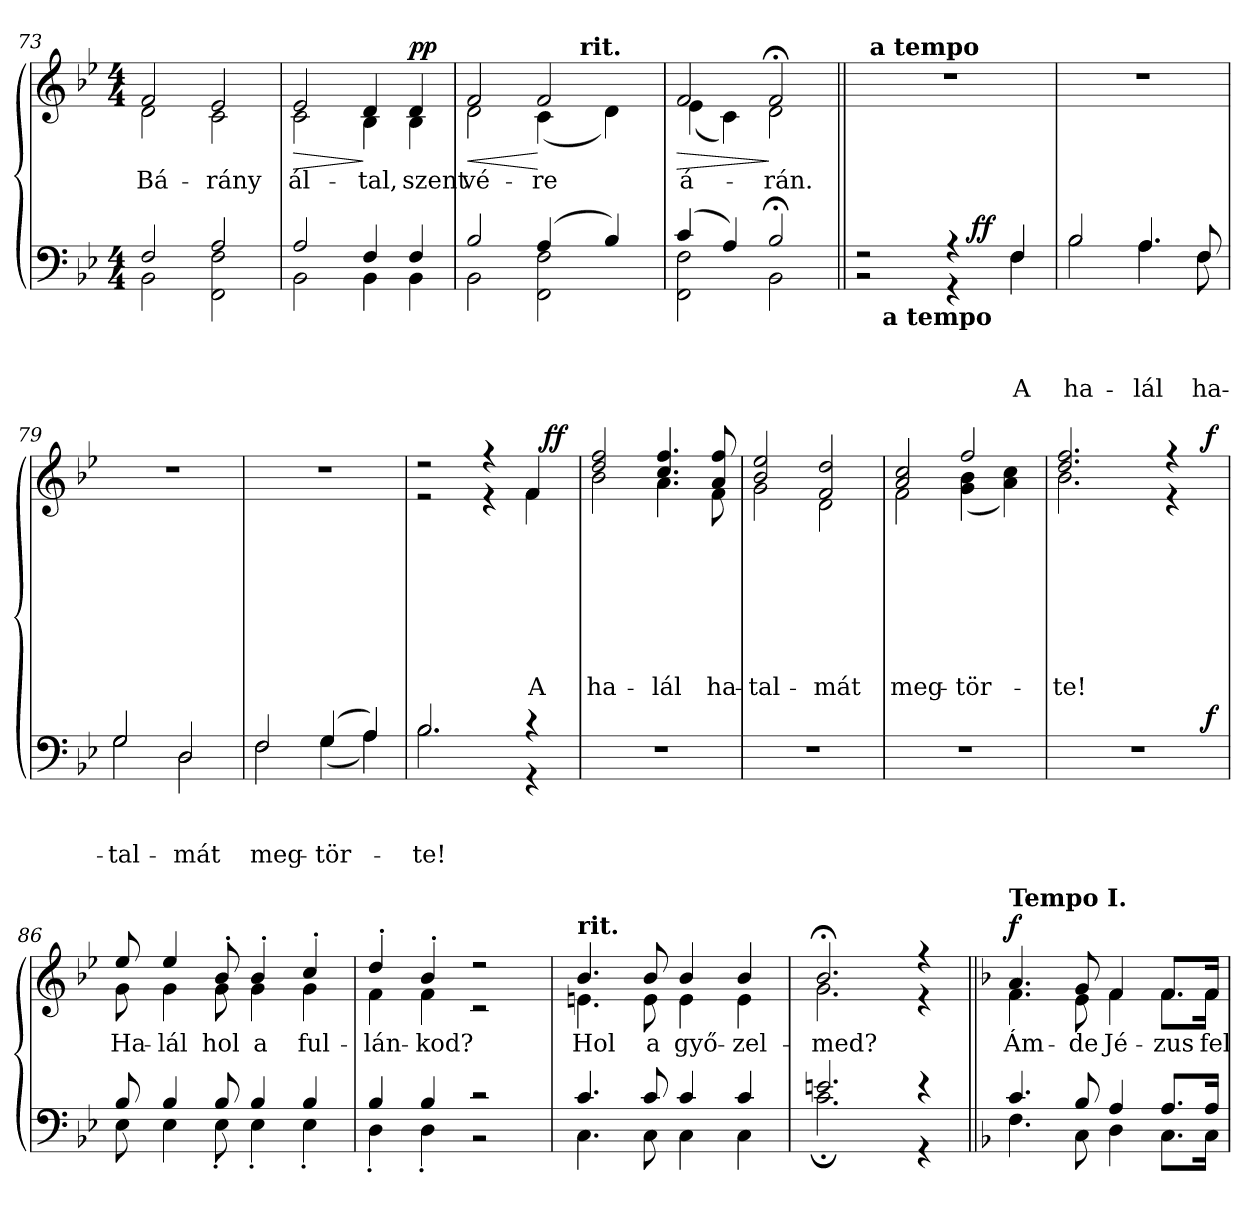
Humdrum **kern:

**kern	**text	**text	**text	**dynam	**kern	**text	**text	**text	**text	**text	**text	**text	**dynam
*part2	*part2	*part2	*part2	*part2	*part1	*part1	*part1	*part1	*part1	*part1	*part1	*part1	*part1
*staff2	*staff2	*staff2	*staff2	*staff2	*staff1	*staff1	*staff1	*staff1	*staff1	*staff1	*staff1	*staff1	*staff1
*clefF4	*	*	*	*	*clefG2	*	*	*	*	*	*	*	*
*k[b-e-]	*	*	*	*	*k[b-e-]	*	*	*	*	*	*	*	*
*g:	*	*	*	*	*g:	*	*	*	*	*	*	*	*
*M4/4	*	*	*	*	*M4/4	*	*	*	*	*	*	*	*
=73	=73	=73	=73	=73	=73	=73	=73	=73	=73	=73	=73	=73	=73
*^	*	*	*	*	*^	*	*	*	*	*	*	*	*
!	!	!	!	!	!	!	!	!LO:LY:b	!	!	!	!	!	!	!
2F/	2BB-\	.	.	.	.	2f/	2d\	Bá-	.	.	.	.	.	.	.
!	!	!	!	!	!	!	!	!LO:LY:b	!	!	!	!	!	!	!
2A/	2FF\ 2F\	.	.	.	.	2e-/	2c\	-rány	.	.	.	.	.	.	.
=74	=74	=74	=74	=74	=74	=74	=74	=74	=74	=74	=74	=74	=74	=74	=74
!	!	!	!	!	!	!	!	!	!	!	!	!	!	!	!LO:HP:b
!	!	!	!	!	!	!	!	!LO:LY:b	!	!	!	!	!	!	!
2A/	2BB-\	.	.	.	.	2e-/	2c\	ál-	.	.	.	.	.	.	>
!	!	!	!	!	!	!	!	!LO:LY:b	!	!	!	!	!	!	!
4F/	4BB-\	.	.	.	.	4d/	4B-\	-tal,	.	.	.	.	.	.	]
!	!	!	!	!	!	!	!	!LO:LY:b	!	!	!	!	!	!	!LO:DY:a
4F/	4BB-\	.	.	.	.	4d/	4B-\	szent	.	.	.	.	.	.	pp
=75	=75	=75	=75	=75	=75	=75	=75	=75	=75	=75	=75	=75	=75	=75	=75
!	!	!	!	!	!	!	!	!	!	!	!	!	!	!	!LO:HP:b
!	!	!	!	!	!	!	!	!LO:LY:b	!	!	!	!	!	!	!
*	*	*	*	*	*	*	*^	*	*	*	*	*	*	*	*
2B-/	2BB-\	.	.	.	.	2f/	2d\	2ryy	vé-	.	.	.	.	.	.	<
!	!	!	!	!	!	!	!	!	!LO:LY:b	!	!	!	!	!	!	!
(>4A/	2FF\ 2F\	.	.	.	.	2f/	(<4c\	8ryy	-re	.	.	.	.	.	.	[
.	.	.	.	.	.	.	.	32ryy	.	.	.	.	.	.	.	.
!	!	!	!	!	!	!	!	!LO:TX:a:B:t=rit.	!	!	!	!	!	!	!	!
.	.	.	.	.	.	.	.	4ryy	.	.	.	.	.	.	.	.
4B-/)	.	.	.	.	.	.	4d\)	.	.	.	.	.	.	.	.	.
.	.	.	.	.	.	.	.	16.ryy	.	.	.	.	.	.	.	.
=76	=76	=76	=76	=76	=76	=76	=76	=76	=76	=76	=76	=76	=76	=76	=76	=76
!	!	!	!	!	!	!	!	!	!	!	!	!	!	!	!	!LO:HP:b
*	*	*	*	*	*	*	*v	*v	*	*	*	*	*	*	*	*
*	*	*	*	*	*	*	*^	*	*	*	*	*	*	*	*
!	!	!	!	!	!	!	!	!	!LO:LY:b	!	!	!	!	!	!	!
*	*	*	*	*	*	*	*v	*v	*	*	*	*	*	*	*	*
(>4c/	2FF\ 2F\	.	.	.	.	2f/	(<4e-\	á-	.	.	.	.	.	.	>
4A/)	.	.	.	.	.	.	4c\)	.	.	.	.	.	.	.	.
!	!	!	!	!	!	!	!	!LO:LY:b	!	!	!	!	!	!	!
2B-;/	2BB-\	.	.	.	.	2f;/	2d\	-rán.	.	.	.	.	.	.	]
!!LO:LB:g=z	!!
=77||	=77||	=77||	=77||	=77||	=77||	=77||	=77||	=77||	=77||	=77||	=77||	=77||	=77||	=77||	=77||
*^	*^	*	*	*	*	*	*	*	*	*	*	*	*	*	*
2r	2r	2ryy	16ryy	.	.	.	.	1r	32ryy	.	.	.	.	.	.	.	.
!	!	!	!	!	!	!	!	!	!LO:TX:a:B:t=a tempo	!	!	!	!	!	!	!	!
.	.	.	.	.	.	.	.	.	2ryy	.	.	.	.	.	.	.	.
!	!	!	!LO:TX:b:B:t=a tempo	!	!	!	!	!	!	!	!	!	!	!	!	!	!
.	.	.	2...ryy	.	.	.	.	.	.	.	.	.	.	.	.	.	.
4r	4r	16ryy	.	.	.	.	.	.	.	.	.	.	.	.	.	.	.
.	.	.	.	.	.	.	.	.	4...ryy	.	.	.	.	.	.	.	.
!	!	!	!	!	!	!	!LO:DY:a	!	!	!	!	!	!	!	!	!	!
.	.	4..ryy	.	.	.	.	ff	.	.	.	.	.	.	.	.	.	.
!	!	!	!	!	!	!LO:LY:a	!	!	!	!	!	!	!	!	!	!	!
4F/	4F\	.	.	.	.	A	.	.	.	.	.	.	.	.	.	.	.
*	*v	*v	*v	*	*	*	*	*	*	*	*	*	*	*	*	*	*
*	*	*	*	*	*	*v	*v	*	*	*	*	*	*	*	*
=78	=78	=78	=78	=78	=78	=78	=78	=78	=78	=78	=78	=78	=78	=78
*^	*^	*	*	*	*	*^	*	*	*	*	*	*	*	*
!	!	!	!	!	!	!LO:LY:a	!	!	!	!	!	!	!	!	!	!	!
*	*v	*v	*v	*	*	*	*	*	*	*	*	*	*	*	*	*	*
*	*	*	*	*	*	*v	*v	*	*	*	*	*	*	*	*
2B-/	2B-\	.	.	ha-	.	1r	.	.	.	.	.	.	.	.
!	!	!	!	!LO:LY:a	!	!	!	!	!	!	!	!	!	!
4.A/	4.A\	.	.	-lál	.	.	.	.	.	.	.	.	.	.
!	!	!	!	!LO:LY:a	!	!	!	!	!	!	!	!	!	!
8F/	8F\	.	.	ha-	.	.	.	.	.	.	.	.	.	.
=79	=79	=79	=79	=79	=79	=79	=79	=79	=79	=79	=79	=79	=79	=79
!	!	!	!	!LO:LY:a	!	!	!	!	!	!	!	!	!	!
2G/	2G\	.	.	-tal-	.	1r	.	.	.	.	.	.	.	.
!	!	!	!	!LO:LY:a	!	!	!	!	!	!	!	!	!	!
2D/	2D\	.	.	-mát	.	.	.	.	.	.	.	.	.	.
=80	=80	=80	=80	=80	=80	=80	=80	=80	=80	=80	=80	=80	=80	=80
!	!	!	!	!LO:LY:a	!	!	!	!	!	!	!	!	!	!
2F/	2F\	.	.	meg-	.	1r	.	.	.	.	.	.	.	.
!	!	!	!	!LO:LY:a	!	!	!	!	!	!	!	!	!	!
(>4G/	(<4G\	.	.	-tör-	.	.	.	.	.	.	.	.	.	.
4A/)	4A\)	.	.	.	.	.	.	.	.	.	.	.	.	.
=81	=81	=81	=81	=81	=81	=81	=81	=81	=81	=81	=81	=81	=81	=81
!	!	!	!	!LO:LY:a	!	!	!	!	!	!	!	!	!	!
*	*	*	*	*	*	*^	*	*	*	*	*	*	*	*
*	*	*	*	*	*	*	*^	*	*	*	*	*	*	*	*
2.B-/	2.B-\	.	.	-te!	.	2r	2r	2ryy	.	.	.	.	.	.	.	.
.	.	.	.	.	.	4r	4r	4ryy	.	.	.	.	.	.	.	.
!	!	!	!	!	!	!	!	!	!	!	!	!	!	!	!LO:LY:b	!
4r	4r	.	.	.	.	4f/	4f\	16ryy	.	.	.	.	.	.	A	.
!	!	!	!	!	!	!	!	!	!	!	!	!	!	!	!	!LO:DY:a
.	.	.	.	.	.	.	.	8.ryy	.	.	.	.	.	.	.	ff
*v	*v	*	*	*	*	*	*	*	*	*	*	*	*	*	*	*
*	*	*	*	*	*	*v	*v	*	*	*	*	*	*	*	*
=82	=82	=82	=82	=82	=82	=82	=82	=82	=82	=82	=82	=82	=82	=82
*^	*	*	*	*	*	*^	*	*	*	*	*	*	*	*
!	!	!	!	!	!	!	!	!	!	!	!	!	!	!	!LO:LY:b	!
*v	*v	*	*	*	*	*	*	*	*	*	*	*	*	*	*	*
*	*	*	*	*	*	*v	*v	*	*	*	*	*	*	*	*
1r	.	.	.	.	2dd/ 2ff/	2b-\	.	.	.	.	.	.	ha-	.
!	!	!	!	!	!	!	!	!	!	!	!	!	!LO:LY:b	!
.	.	.	.	.	4.cc/ 4.ff/	4.a\	.	.	.	.	.	.	-lál	.
!	!	!	!	!	!	!	!	!	!	!	!	!	!LO:LY:b	!
.	.	.	.	.	8a/ 8ff/	8f\	.	.	.	.	.	.	ha-	.
=83	=83	=83	=83	=83	=83	=83	=83	=83	=83	=83	=83	=83	=83	=83
!	!	!	!	!	!	!	!	!	!	!	!	!	!LO:LY:b	!
1r	.	.	.	.	2b-/ 2ee-/	2g\	.	.	.	.	.	.	-tal-	.
!	!	!	!	!	!	!	!	!	!	!	!	!	!LO:LY:b	!
.	.	.	.	.	2f/ 2dd/	2d\	.	.	.	.	.	.	-mát	.
!!LO:LB:g=z	!!
=84	=84	=84	=84	=84	=84	=84	=84	=84	=84	=84	=84	=84	=84	=84
!	!	!	!	!	!	!	!	!	!	!	!	!	!LO:LY:b	!
1r	.	.	.	.	2a/ 2cc/	2f\	.	.	.	.	.	.	meg-	.
!	!	!	!	!	!	!	!	!	!	!	!	!	!LO:LY:b	!
.	.	.	.	.	2ff/	(4g\ 4b-\	.	.	.	.	.	.	-tör-	.
.	.	.	.	.	.	4a\ 4cc\)	.	.	.	.	.	.	.	.
=85	=85	=85	=85	=85	=85	=85	=85	=85	=85	=85	=85	=85	=85	=85
!	!	!	!	!	!	!	!	!	!	!	!	!	!LO:LY:b	!
*^	*	*	*	*	*	*^	*	*	*	*	*	*	*	*
1r	2ryy	.	.	.	.	2.dd/ 2.ff/	2.b-\	2ryy	.	.	.	.	.	.	-te!	.
.	4ryy	.	.	.	.	.	.	4ryy	.	.	.	.	.	.	.	.
.	8ryy	.	.	.	.	4r	4r	8ryy	.	.	.	.	.	.	.	.
.	32ryy	.	.	.	.	.	.	32ryy	.	.	.	.	.	.	.	.
!	!	!	!	!	!LO:DY:a	!	!	!	!	!	!	!	!	!	!	!LO:DY:a
.	16.ryy	.	.	.	f	.	.	16.ryy	.	.	.	.	.	.	.	f
*	*	*	*	*	*	*	*v	*v	*	*	*	*	*	*	*	*
=86	=86	=86	=86	=86	=86	=86	=86	=86	=86	=86	=86	=86	=86	=86	=86
*	*	*	*	*	*	*	*^	*	*	*	*	*	*	*	*
!	!	!	!	!	!	!	!	!	!LO:LY:b	!	!	!	!	!	!	!
*	*	*	*	*	*	*	*v	*v	*	*	*	*	*	*	*	*
8B-/	8E-\	.	.	.	.	8ee-/	8g\	Ha-	.	.	.	.	.	.	.
!	!	!	!	!	!	!	!	!LO:LY:b	!	!	!	!	!	!	!
4B-/	4E-\	.	.	.	.	4ee-/	4g\	-lál	.	.	.	.	.	.	.
!	!	!	!	!	!	!	!	!LO:LY:b	!	!	!	!	!	!	!
8B-/	8E-'>\	.	.	.	.	8b-'</	8g\	hol	.	.	.	.	.	.	.
!	!	!	!	!	!	!	!	!LO:LY:b	!	!	!	!	!	!	!
4B-/	4E-'>\	.	.	.	.	4b-'</	4g\	a	.	.	.	.	.	.	.
!	!	!	!	!	!	!	!	!LO:LY:b	!	!	!	!	!	!	!
4B-/	4E-'>\	.	.	.	.	4cc'</	4g\	ful-	.	.	.	.	.	.	.
=87	=87	=87	=87	=87	=87	=87	=87	=87	=87	=87	=87	=87	=87	=87	=87
!	!	!	!	!	!	!	!	!LO:LY:b	!	!	!	!	!	!	!
4B-/	4D'>\	.	.	.	.	4dd'</	4f\	-lán-	.	.	.	.	.	.	.
!	!	!	!	!	!	!	!	!LO:LY:b	!	!	!	!	!	!	!
4B-/	4D'>\	.	.	.	.	4b-'</	4f\	-kod?	.	.	.	.	.	.	.
2r	2r	.	.	.	.	2r	2r	.	.	.	.	.	.	.	.
=88	=88	=88	=88	=88	=88	=88	=88	=88	=88	=88	=88	=88	=88	=88	=88
!	!	!	!	!	!	!LO:TX:a:B:t=rit.	!	!	!	!	!	!	!	!	!
!	!	!	!	!	!	!	!	!LO:LY:b	!	!	!	!	!	!	!
4.c/	4.C\	.	.	.	.	4.b-/	4.en\	Hol	.	.	.	.	.	.	.
!	!	!	!	!	!	!	!	!LO:LY:b	!	!	!	!	!	!	!
8c/	8C\	.	.	.	.	8b-/	8e\	a	.	.	.	.	.	.	.
!	!	!	!	!	!	!	!	!LO:LY:b	!	!	!	!	!	!	!
4c/	4C\	.	.	.	.	4b-/	4e\	győ-	.	.	.	.	.	.	.
!	!	!	!	!	!	!	!	!LO:LY:b	!	!	!	!	!	!	!
4c/	4C\	.	.	.	.	4b-/	4e\	-zel-	.	.	.	.	.	.	.
=89	=89	=89	=89	=89	=89	=89	=89	=89	=89	=89	=89	=89	=89	=89	=89
!	!	!	!	!	!	!	!	!LO:LY:b	!	!	!	!	!	!	!
2.en/	2.c;<\	.	.	.	.	2.b-;/	2.g\	-med?	.	.	.	.	.	.	.
4r	4r	.	.	.	.	4r	4r	.	.	.	.	.	.	.	.
!!LO:LB:g=z	!!
=90||	=90||	=90||	=90||	=90||	=90||	=90||	=90||	=90||	=90||	=90||	=90||	=90||	=90||	=90||	=90||
*k[b-]	*	*	*	*	*	*k[b-]	*	*	*	*	*	*	*	*	*
*d:	*	*	*	*	*	*d:	*	*	*	*	*	*	*	*	*
!	!	!	!	!	!	!LO:TX:a:B:t=Tempo I.	!	!	!	!	!	!	!	!	!
!	!	!	!	!	!	!	!	!LO:LY:b	!	!	!	!	!	!	!LO:DY:b
4.c/	4.F\	.	.	.	.	4.a/	4.f\	Ám-	.	.	.	.	.	.	f
!	!	!	!	!	!	!	!	!LO:LY:b	!	!	!	!	!	!	!
8B-/	8C\	.	.	.	.	8g/	8e\	-de	.	.	.	.	.	.	.
!	!	!	!	!	!	!	!	!LO:LY:b	!	!	!	!	!	!	!
4A/	4D\	.	.	.	.	4f/	4f\	Jé-	.	.	.	.	.	.	.
!	!	!	!	!	!	!	!	!LO:LY:b	!	!	!	!	!	!	!
8.A/L	8.C\L	.	.	.	.	8.f/L	8.f\L	-zus	.	.	.	.	.	.	.
!	!	!	!	!	!	!	!	!LO:LY:b	!	!	!	!	!	!	!
16A/Jk	16C\Jk	.	.	.	.	16f/Jk	16f\Jk	fel-	.	.	.	.	.	.	.
*v	*v	*	*	*	*	*	*	*	*	*	*	*	*	*	*
*	*	*	*	*	*v	*v	*	*	*	*	*	*	*	*
=	=	=	=	=	=	=	=	=	=	=	=	=	=
*-	*-	*-	*-	*-	*-	*-	*-	*-	*-	*-	*-	*-	*-
